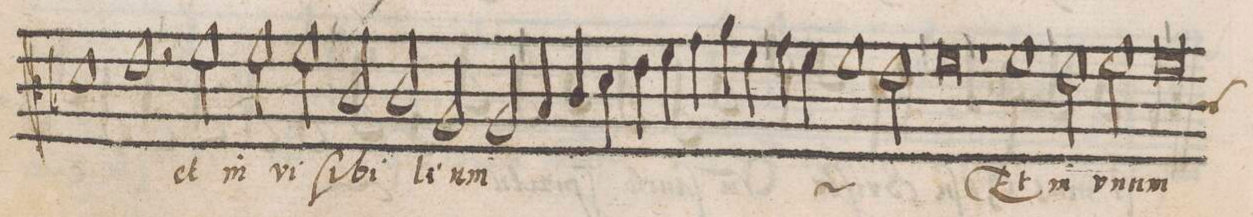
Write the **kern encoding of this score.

**kern	**text
*I"CANTVS	*
*clefC3	*
*k[b-]	*
*met()	*
*M2/1	*
1d	-(u)m
1e	.
=15-	=15-
2r	.
2f\	et
2f\	in-
2f\	-vi-
=16-	=16-
2c/	-ſi-
2c/	-bi-
2A/	-li-
2A/	-um
=17-	=17-
*	*ij
4B-/	et
4c/	.
4d\	.
4e\	.
4f\	in-
4g\	.
4a\	-vi-
4f\	.
=18-	=18-
4g\	-ſi-
4f\	.
1f	-bi-
2e\	-li-
=19-	=19-
0f	-um
*	*Xij
=20-	=20-
1r	.
1f	Et
=21-	=21-
2e\	in
2f\	v-
*custos:c	*
0f	-num
=22-	=22-
*-	*-
